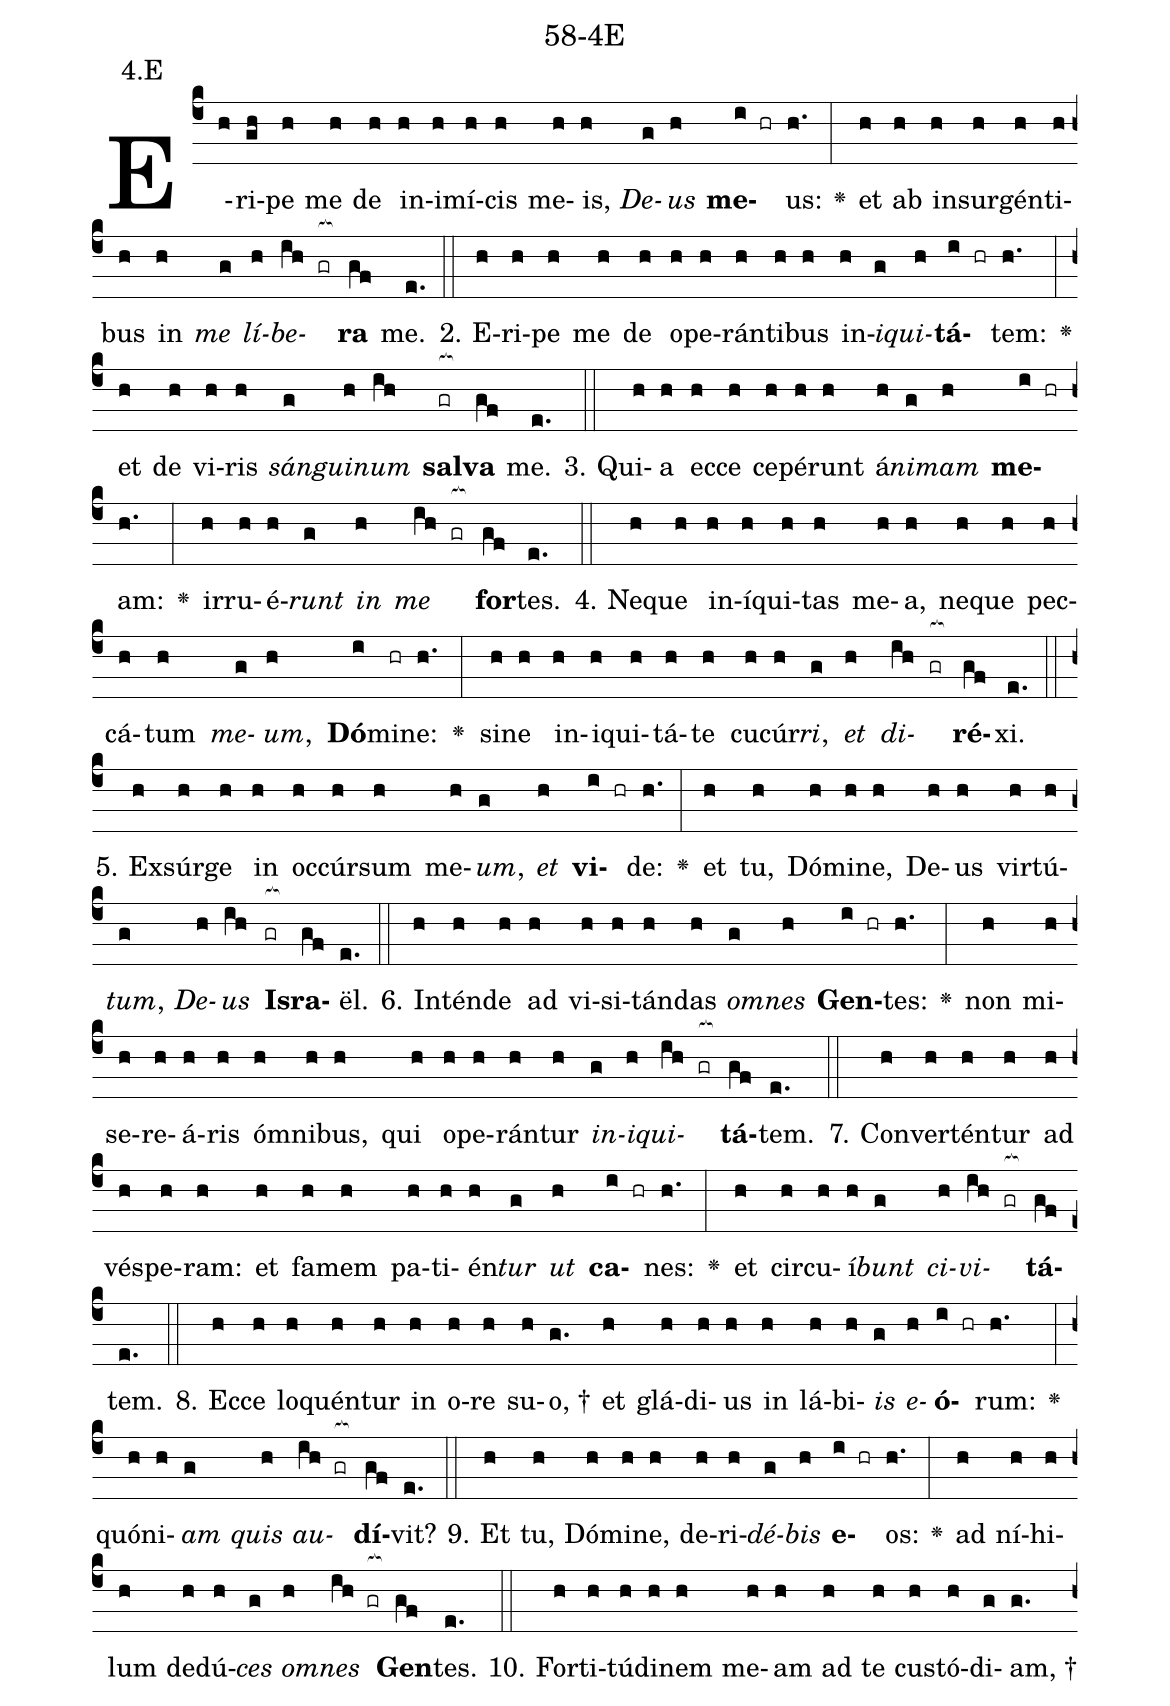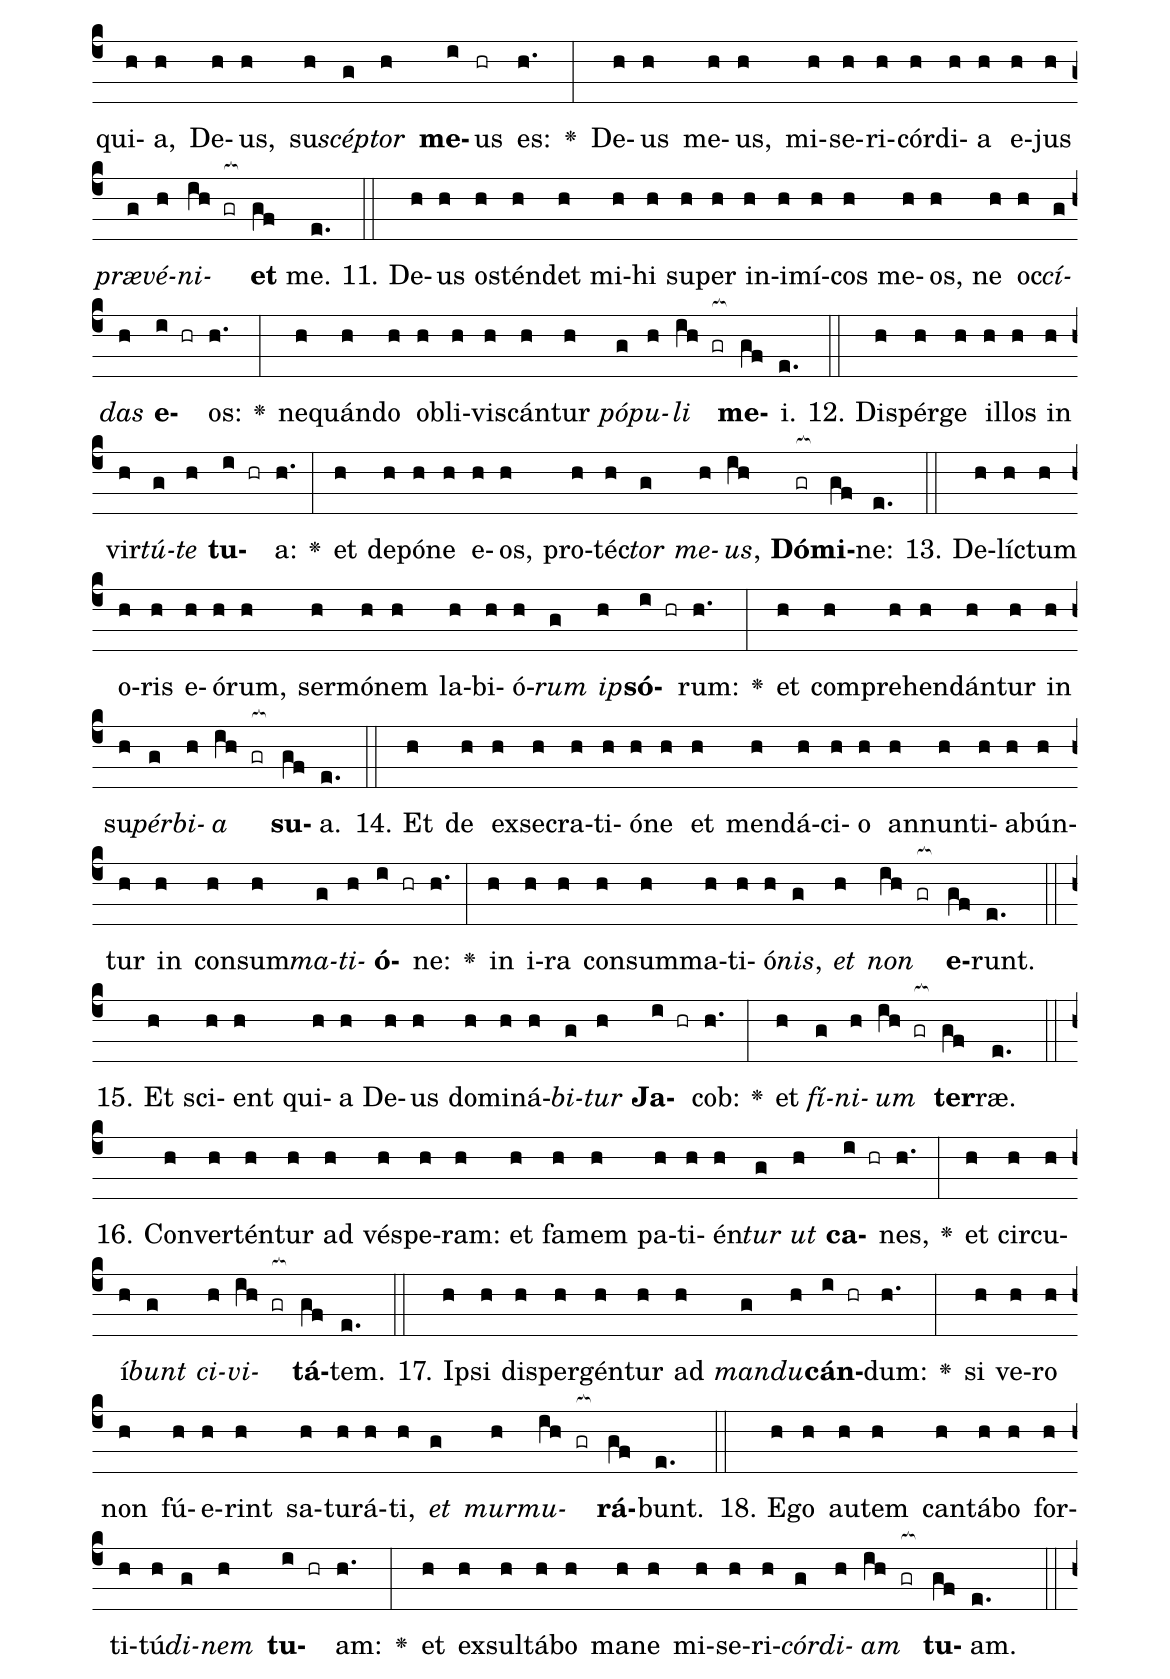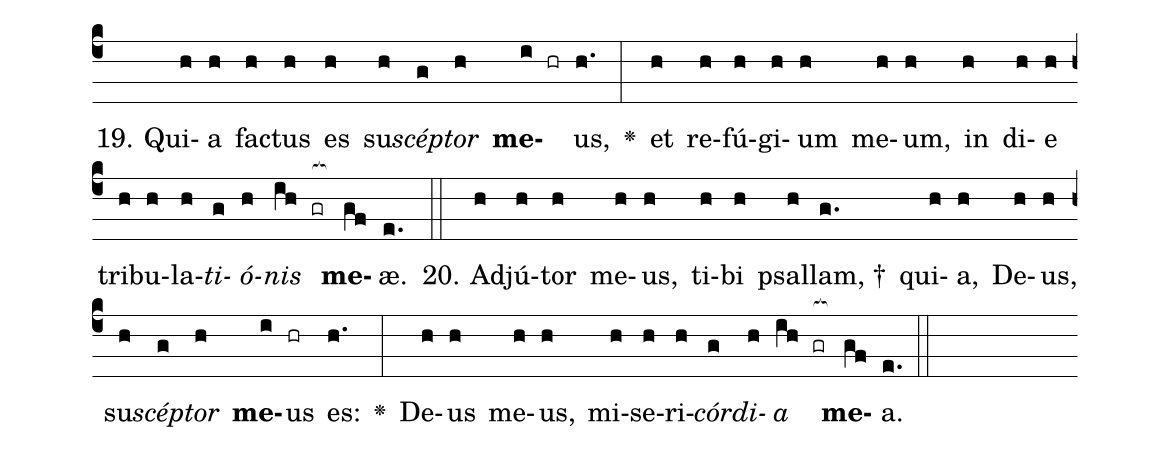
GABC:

name: 58-4E;
annotation: 4.E;
%%
(c4)E(h)ri(gh)pe(h) me(h) de(h) in(h)i(h)mí(h)cis(h) me(h)is,(h) <i>De</i>(g)<i>us</i>(h) <b>me</b>(i hr)us:(h.) <v>\greheightstar</v>(:) et(h) ab(h) in(h)sur(h)gén(h)ti(h)bus(h) in(h) <i>me</i>(g) <i>lí</i>(h)<i>be</i>(ih gr[ocb:1{])<b>ra</b>(gf[ocb:0}]) me.(e.) (::)
2. E(h)ri(h)pe(h) me(h) de(h) o(h)pe(h)rán(h)ti(h)bus(h) in(h)<i>i</i>(g)<i>qui</i>(h)<b>tá</b>(i hr)tem:(h.) <v>\greheightstar</v>(:) et(h) de(h) vi(h)ris(h) <i>sán</i>(g)<i>gui</i>(h)<i>num</i>(ih) <b>sal</b>(gr[ocb:1{])<b>va</b>(gf[ocb:0}]) me.(e.) (::)
3. Qui(h)a(h) ec(h)ce(h) ce(h)pé(h)runt(h) á(h)<i>ni</i>(g)<i>mam</i>(h) <b>me</b>(i hr)am:(h.) <v>\greheightstar</v>(:) ir(h)ru(h)é(h)<i>runt</i>(g) <i>in</i>(h) <i>me</i>(ih gr[ocb:1{]) <b>for</b>(gf[ocb:0}])tes.(e.) (::)
4. Ne(h)que(h) in(h)í(h)qui(h)tas(h) me(h)a,(h) ne(h)que(h) pec(h)cá(h)tum(h) <i>me</i>(g)<i>um</i>,(h) <b>Dó</b>(i)mi(hr)ne:(h.) <v>\greheightstar</v>(:) si(h)ne(h) in(h)i(h)qui(h)tá(h)te(h) cu(h)cúr(h)<i>ri</i>,(g) <i>et</i>(h) <i>di</i>(ih gr[ocb:1{])<b>ré</b>(gf[ocb:0}])xi.(e.) (::)
5. Ex(h)súr(h)ge(h) in(h) oc(h)cúr(h)sum(h) me(h)<i>um</i>,(g) <i>et</i>(h) <b>vi</b>(i hr)de:(h.) <v>\greheightstar</v>(:) et(h) tu,(h) Dó(h)mi(h)ne,(h) De(h)us(h) vir(h)tú(h)<i>tum</i>,(g) <i>De</i>(h)<i>us</i>(ih) <b>Is</b>(gr[ocb:1{])<b>ra</b>(gf[ocb:0}])ël.(e.) (::)
6. In(h)tén(h)de(h) ad(h) vi(h)si(h)tán(h)das(h) <i>om</i>(g)<i>nes</i>(h) <b>Gen</b>(i hr)tes:(h.) <v>\greheightstar</v>(:) non(h) mi(h)se(h)re(h)á(h)ris(h) óm(h)ni(h)bus,(h) qui(h) o(h)pe(h)rán(h)tur(h) <i>in</i>(g)<i>i</i>(h)<i>qui</i>(ih gr[ocb:1{])<b>tá</b>(gf[ocb:0}])tem.(e.) (::)
7. Con(h)ver(h)tén(h)tur(h) ad(h) vés(h)pe(h)ram:(h) et(h) fa(h)mem(h) pa(h)ti(h)én(h)<i>tur</i>(g) <i>ut</i>(h) <b>ca</b>(i hr)nes:(h.) <v>\greheightstar</v>(:) et(h) cir(h)cu(h)í(h)<i>bunt</i>(g) <i>ci</i>(h)<i>vi</i>(ih gr[ocb:1{])<b>tá</b>(gf[ocb:0}])tem.(e.) (::)
8. Ec(h)ce(h) lo(h)quén(h)tur(h) in(h) o(h)re(h) su(h)o, †(g.) et(h) glá(h)di(h)us(h) in(h) lá(h)bi(h)<i>is</i>(g) <i>e</i>(h)<b>ó</b>(i hr)rum:(h.) <v>\greheightstar</v>(:) quón(h)i(h)<i>am</i>(g) <i>quis</i>(h) <i>au</i>(ih gr[ocb:1{])<b>dí</b>(gf[ocb:0}])vit?(e.) (::)
9. Et(h) tu,(h) Dó(h)mi(h)ne,(h) de(h)ri(h)<i>dé</i>(g)<i>bis</i>(h) <b>e</b>(i hr)os:(h.) <v>\greheightstar</v>(:) ad(h) ní(h)hi(h)lum(h) de(h)dú(h)<i>ces</i>(g) <i>om</i>(h)<i>nes</i>(ih gr[ocb:1{]) <b>Gen</b>(gf[ocb:0}])tes.(e.) (::)
10. For(h)ti(h)tú(h)di(h)nem(h) me(h)am(h) ad(h) te(h) cus(h)tó(h)di(g)am, †(g.) qui(h)a,(h) De(h)us,(h) su(h)<i>scép</i>(g)<i>tor</i>(h) <b>me</b>(i)us(hr) es:(h.) <v>\greheightstar</v>(:) De(h)us(h) me(h)us,(h) mi(h)se(h)ri(h)cór(h)di(h)a(h) e(h)jus(h) <i>præ</i>(g)<i>vé</i>(h)<i>ni</i>(ih gr[ocb:1{])<b>et</b>(gf[ocb:0}]) me.(e.) (::)
11. De(h)us(h) os(h)tén(h)det(h) mi(h)hi(h) su(h)per(h) in(h)i(h)mí(h)cos(h) me(h)os,(h) ne(h) oc(h)<i>cí</i>(g)<i>das</i>(h) <b>e</b>(i hr)os:(h.) <v>\greheightstar</v>(:) ne(h)quán(h)do(h) ob(h)li(h)vis(h)cán(h)tur(h) <i>pó</i>(g)<i>pu</i>(h)<i>li</i>(ih gr[ocb:1{]) <b>me</b>(gf[ocb:0}])i.(e.) (::)
12. Di(h)spér(h)ge(h) il(h)los(h) in(h) vir(h)<i>tú</i>(g)<i>te</i>(h) <b>tu</b>(i hr)a:(h.) <v>\greheightstar</v>(:) et(h) de(h)pó(h)ne(h) e(h)os,(h) pro(h)téc(h)<i>tor</i>(g) <i>me</i>(h)<i>us</i>,(ih) <b>Dó</b>(gr[ocb:1{])<b>mi</b>(gf[ocb:0}])ne:(e.) (::)
13. De(h)líc(h)tum(h) o(h)ris(h) e(h)ó(h)rum,(h) ser(h)mó(h)nem(h) la(h)bi(h)ó(h)<i>rum</i>(g) <i>ip</i>(h)<b>só</b>(i hr)rum:(h.) <v>\greheightstar</v>(:) et(h) com(h)pre(h)hen(h)dán(h)tur(h) in(h) su(h)<i>pér</i>(g)<i>bi</i>(h)<i>a</i>(ih gr[ocb:1{]) <b>su</b>(gf[ocb:0}])a.(e.) (::)
14. Et(h) de(h) ex(h)se(h)cra(h)ti(h)ó(h)ne(h) et(h) men(h)dá(h)ci(h)o(h) an(h)nun(h)ti(h)a(h)bún(h)tur(h) in(h) con(h)sum(h)<i>ma</i>(g)<i>ti</i>(h)<b>ó</b>(i hr)ne:(h.) <v>\greheightstar</v>(:) in(h) i(h)ra(h) con(h)sum(h)ma(h)ti(h)ó(h)<i>nis</i>,(g) <i>et</i>(h) <i>non</i>(ih gr[ocb:1{]) <b>e</b>(gf[ocb:0}])runt.(e.) (::)
15. Et(h) sci(h)ent(h) qui(h)a(h) De(h)us(h) do(h)mi(h)ná(h)<i>bi</i>(g)<i>tur</i>(h) <b>Ja</b>(i hr)cob:(h.) <v>\greheightstar</v>(:) et(h) <i>fí</i>(g)<i>ni</i>(h)<i>um</i>(ih gr[ocb:1{]) <b>ter</b>(gf[ocb:0}])ræ.(e.) (::)
16. Con(h)ver(h)tén(h)tur(h) ad(h) vés(h)pe(h)ram:(h) et(h) fa(h)mem(h) pa(h)ti(h)én(h)<i>tur</i>(g) <i>ut</i>(h) <b>ca</b>(i hr)nes,(h.) <v>\greheightstar</v>(:) et(h) cir(h)cu(h)í(h)<i>bunt</i>(g) <i>ci</i>(h)<i>vi</i>(ih gr[ocb:1{])<b>tá</b>(gf[ocb:0}])tem.(e.) (::)
17. Ip(h)si(h) di(h)sper(h)gén(h)tur(h) ad(h) <i>man</i>(g)<i>du</i>(h)<b>cán</b>(i hr)dum:(h.) <v>\greheightstar</v>(:) si(h) ve(h)ro(h) non(h) fú(h)e(h)rint(h) sa(h)tu(h)rá(h)ti,(h) <i>et</i>(g) <i>mur</i>(h)<i>mu</i>(ih gr[ocb:1{])<b>rá</b>(gf[ocb:0}])bunt.(e.) (::)
18. E(h)go(h) au(h)tem(h) can(h)tá(h)bo(h) for(h)ti(h)tú(h)<i>di</i>(g)<i>nem</i>(h) <b>tu</b>(i hr)am:(h.) <v>\greheightstar</v>(:) et(h) ex(h)sul(h)tá(h)bo(h) ma(h)ne(h) mi(h)se(h)ri(h)<i>cór</i>(g)<i>di</i>(h)<i>am</i>(ih gr[ocb:1{]) <b>tu</b>(gf[ocb:0}])am.(e.) (::)
19. Qui(h)a(h) fac(h)tus(h) es(h) su(h)<i>scép</i>(g)<i>tor</i>(h) <b>me</b>(i hr)us,(h.) <v>\greheightstar</v>(:) et(h) re(h)fú(h)gi(h)um(h) me(h)um,(h) in(h) di(h)e(h) tri(h)bu(h)la(h)<i>ti</i>(g)<i>ó</i>(h)<i>nis</i>(ih gr[ocb:1{]) <b>me</b>(gf[ocb:0}])æ.(e.) (::)
20. Ad(h)jú(h)tor(h) me(h)us,(h) ti(h)bi(h) psal(h)lam, †(g.) qui(h)a,(h) De(h)us,(h) su(h)<i>scép</i>(g)<i>tor</i>(h) <b>me</b>(i)us(hr) es:(h.) <v>\greheightstar</v>(:) De(h)us(h) me(h)us,(h) mi(h)se(h)ri(h)<i>cór</i>(g)<i>di</i>(h)<i>a</i>(ih gr[ocb:1{]) <b>me</b>(gf[ocb:0}])a.(e.) (::)
